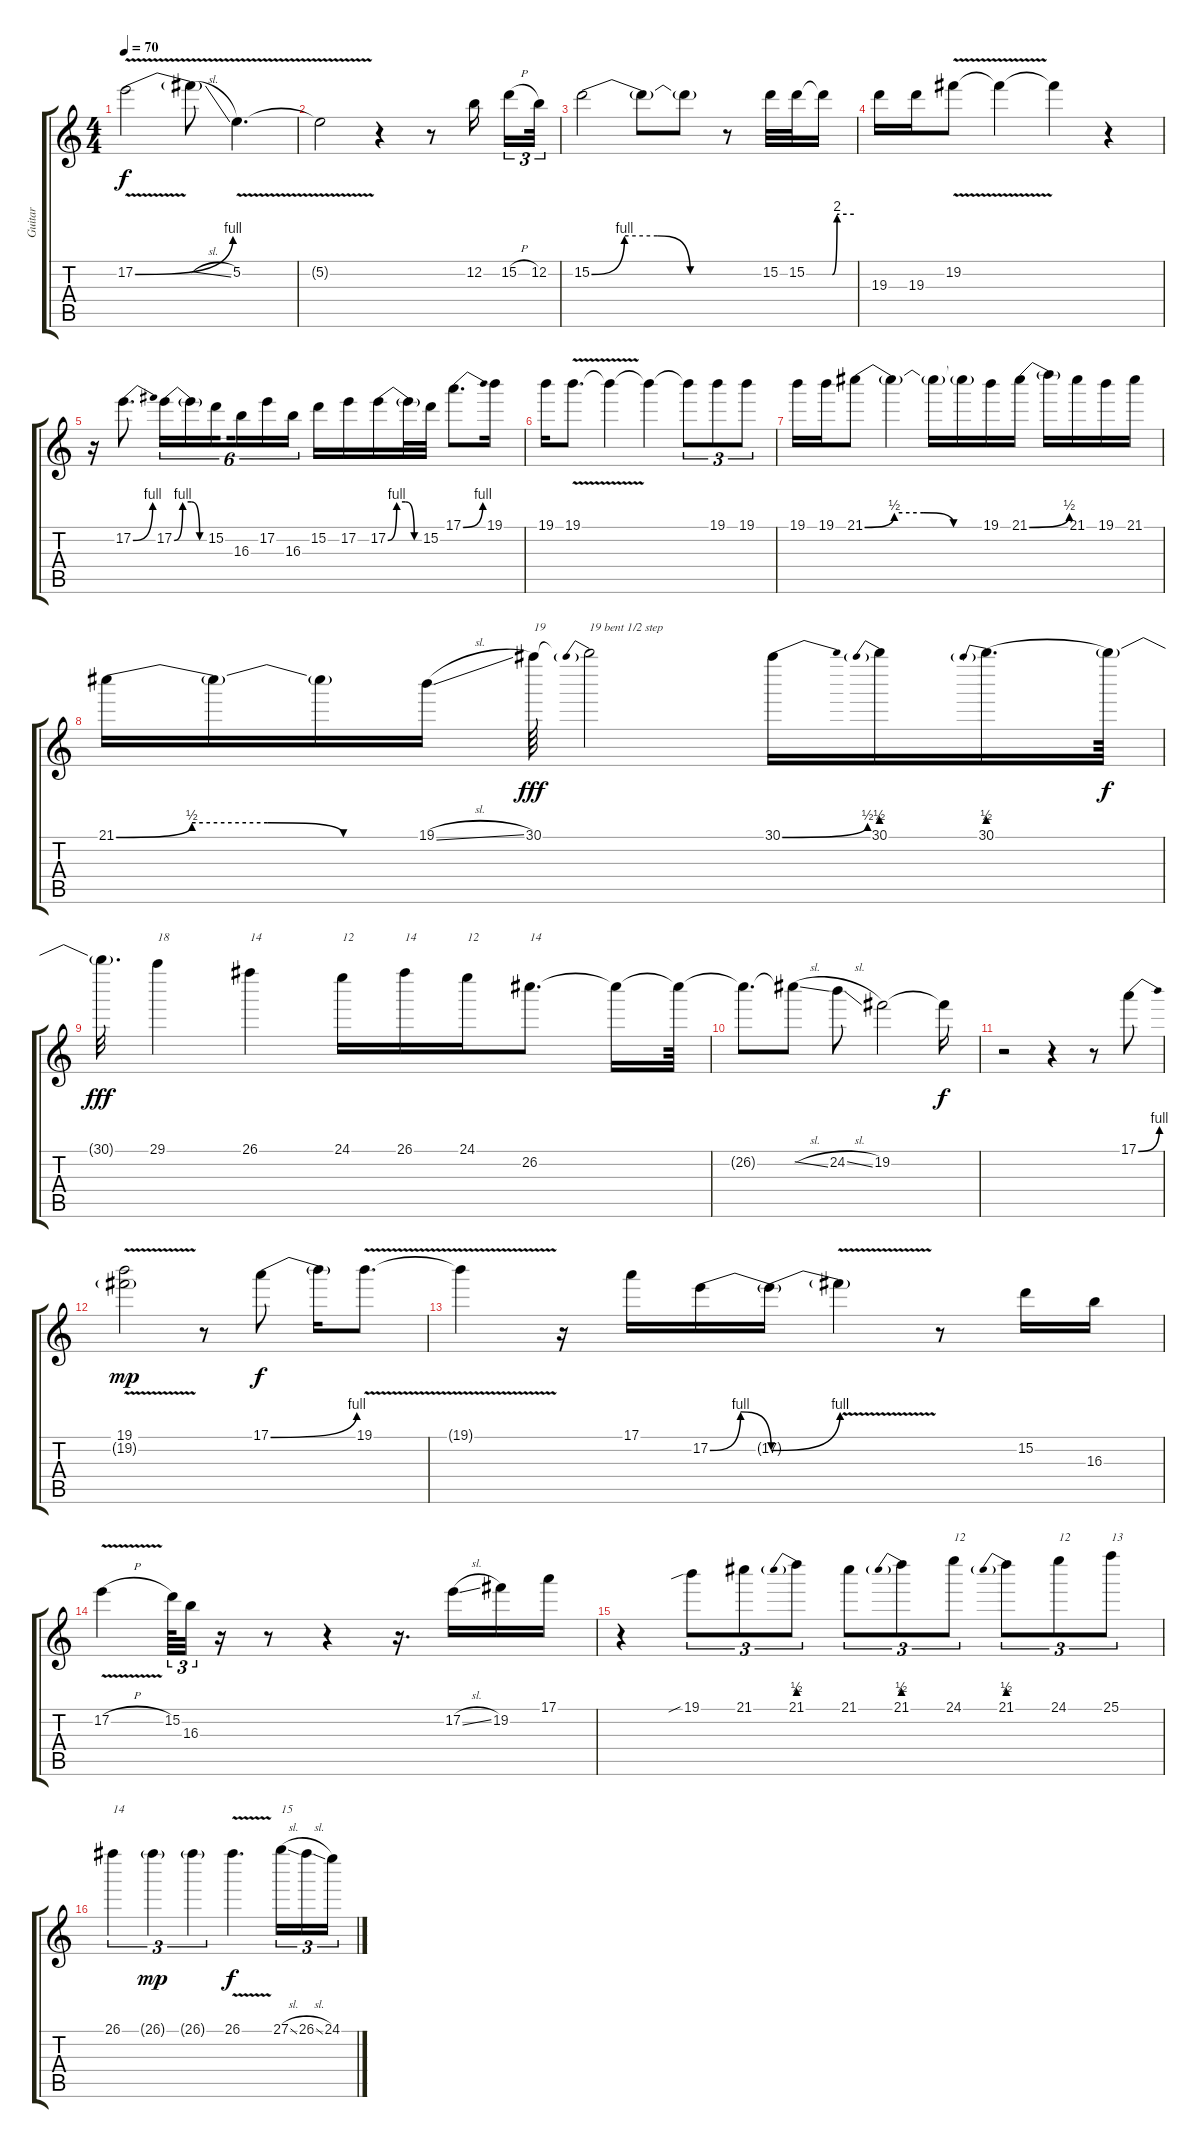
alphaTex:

\track ("Guitar" "Guitar") {instrument overdrivenguitar}
\staff {score tabs}
\tuning (E4 B3 G3 D3 A2 E2) {hide}
\ts (4 4)
\tempo 70
\clef g2
\ks c
17.2{be (bend 0 0 60 4) v}.2{dy f} 17.2{sl t}.8 5.2{v}.4{d} |
5.2{t}.2 r.4 r.8 12.2.16{beam splitsecondary} 15.2{h}.16{tu (3 2)} 12.2.32{tu (3 2)} |
15.2{be (custom 0 0 15 4 30 4 45 0 60 0)}.2 15.2{t}.8 15.2{t}.8 r.8 15.2.32 15.2.32 15.2{be (custom 0 0 10 0 15 0 25 8 30 8 60 8) t}.16 |
19.3.16 19.3.16 19.2{v}.8 19.2{t}.4 19.2{t}.4 r.4 |
r.16 17.2{be (bend 0 0 60 4)}.8{d} 17.2{be (custom 0 0 15 4 30 4 45 0 60 0)}.16{tu (6 4)} 17.2{t}.16{tu (6 4)} 15.2.16{tu (6 4) beam splitsecondary} 16.3.16{tu (6 4)} 17.2.16{tu (6 4)} 16.3.16{tu (6 4)} 15.2.16 17.2.16 17.2{be (custom 0 0 15 4 30 4 45 0 60 0)}.16 17.2{t}.32 15.2.32 17.1{be (bend 0 0 60 4)}.8{d} 19.1.16 |
19.1.16 19.1{v}.8{d} 19.1{t}.4 19.1{t}.4 19.1{t}.8{tu (3 2)} 19.1.8{tu (3 2)} 19.1.8{tu (3 2)} |
19.1.16 19.1.16 21.1{be (custom 0 0 15 2 30 2 45 0 60 0)}.8 21.1{t}.4 21.1{t}.16 21.1{t}.16 19.1.16 21.1{be (bend 0 0 60 2)}.16 21.1{t}.16 21.1.16 19.1.16 21.1.16 |
21.1{be (custom 0 0 15 2 30 2 45 0 60 0)}.16 21.1{t}.16 21.1{t}.16 19.1{sl}.16 30.1.64{txt "19" dy fff} 30.1{be (prebend 0 2 60 2) t}.2{txt "19 bent 1/2 step"} 30.1{be (bend 0 0 60 2)}.16 30.1{be (prebend 0 2 60 2)}.16 30.1{be (prebend 0 2 60 2)}.16{d} 30.1{t}.64{dy f} |
30.1{t}.32{d dy fff} 29.1.4{txt "18"} 26.1.4{txt "14"} 24.1.16{txt "12"} 26.1.16{txt "14"} 24.1.16{txt "12"} 26.2.8{d txt "14"} 26.2{t}.16 26.2{t}.64 |
26.2{t}.8{d} 26.2{sl t}.8 24.2{sl}.8 19.2.2 19.2{t}.16{dy f} |
r.2 r.4 r.8 17.1{be (bend 0 0 60 4)}.8 |
(19.1{v} 19.2{v g}).2{dy mp} r.8 17.1{be (bend 0 0 60 4)}.8{dy f} 17.1{t}.16 19.1{v}.8{d} |
19.1{t}.4 r.16 17.1.16 17.2{be (bendrelease 0 0 15 4 45 4 60 0)}.16 17.2{be (bend 0 0 60 4) t}.16 17.2{v t}.4 r.8 15.2.16 16.3.16 |
17.2{v h}.4 15.2.64{tu (3 2)} 16.3.32{tu (3 2)} r.16 r.8 r.4 r.16{d} 17.2{sl}.16 19.2.16 17.1.16 |
r.4 19.1{sib}.8{tu (3 2)} 21.1.8{tu (3 2)} 21.1{be (prebend 0 2 60 2)}.8{tu (3 2)} 21.1.8{tu (3 2)} 21.1{be (prebend 0 2 60 2)}.8{tu (3 2)} 24.1.8{tu (3 2) txt "12"} 21.1{be (prebend 0 2 60 2)}.8{tu (3 2)} 24.1.8{tu (3 2) txt "12"} 25.1.8{tu (3 2) txt "13"} |
26.1.4{tu (3 2) txt "14"} 26.1{g}.4{tu (3 2) dy mp} 26.1{g}.4{tu (3 2)} 26.1{v}.4{d dy f} 27.1{sl}.16{tu (3 2) txt "15"} 26.1{sl}.16{tu (3 2)} 24.1.16{tu (3 2)}
